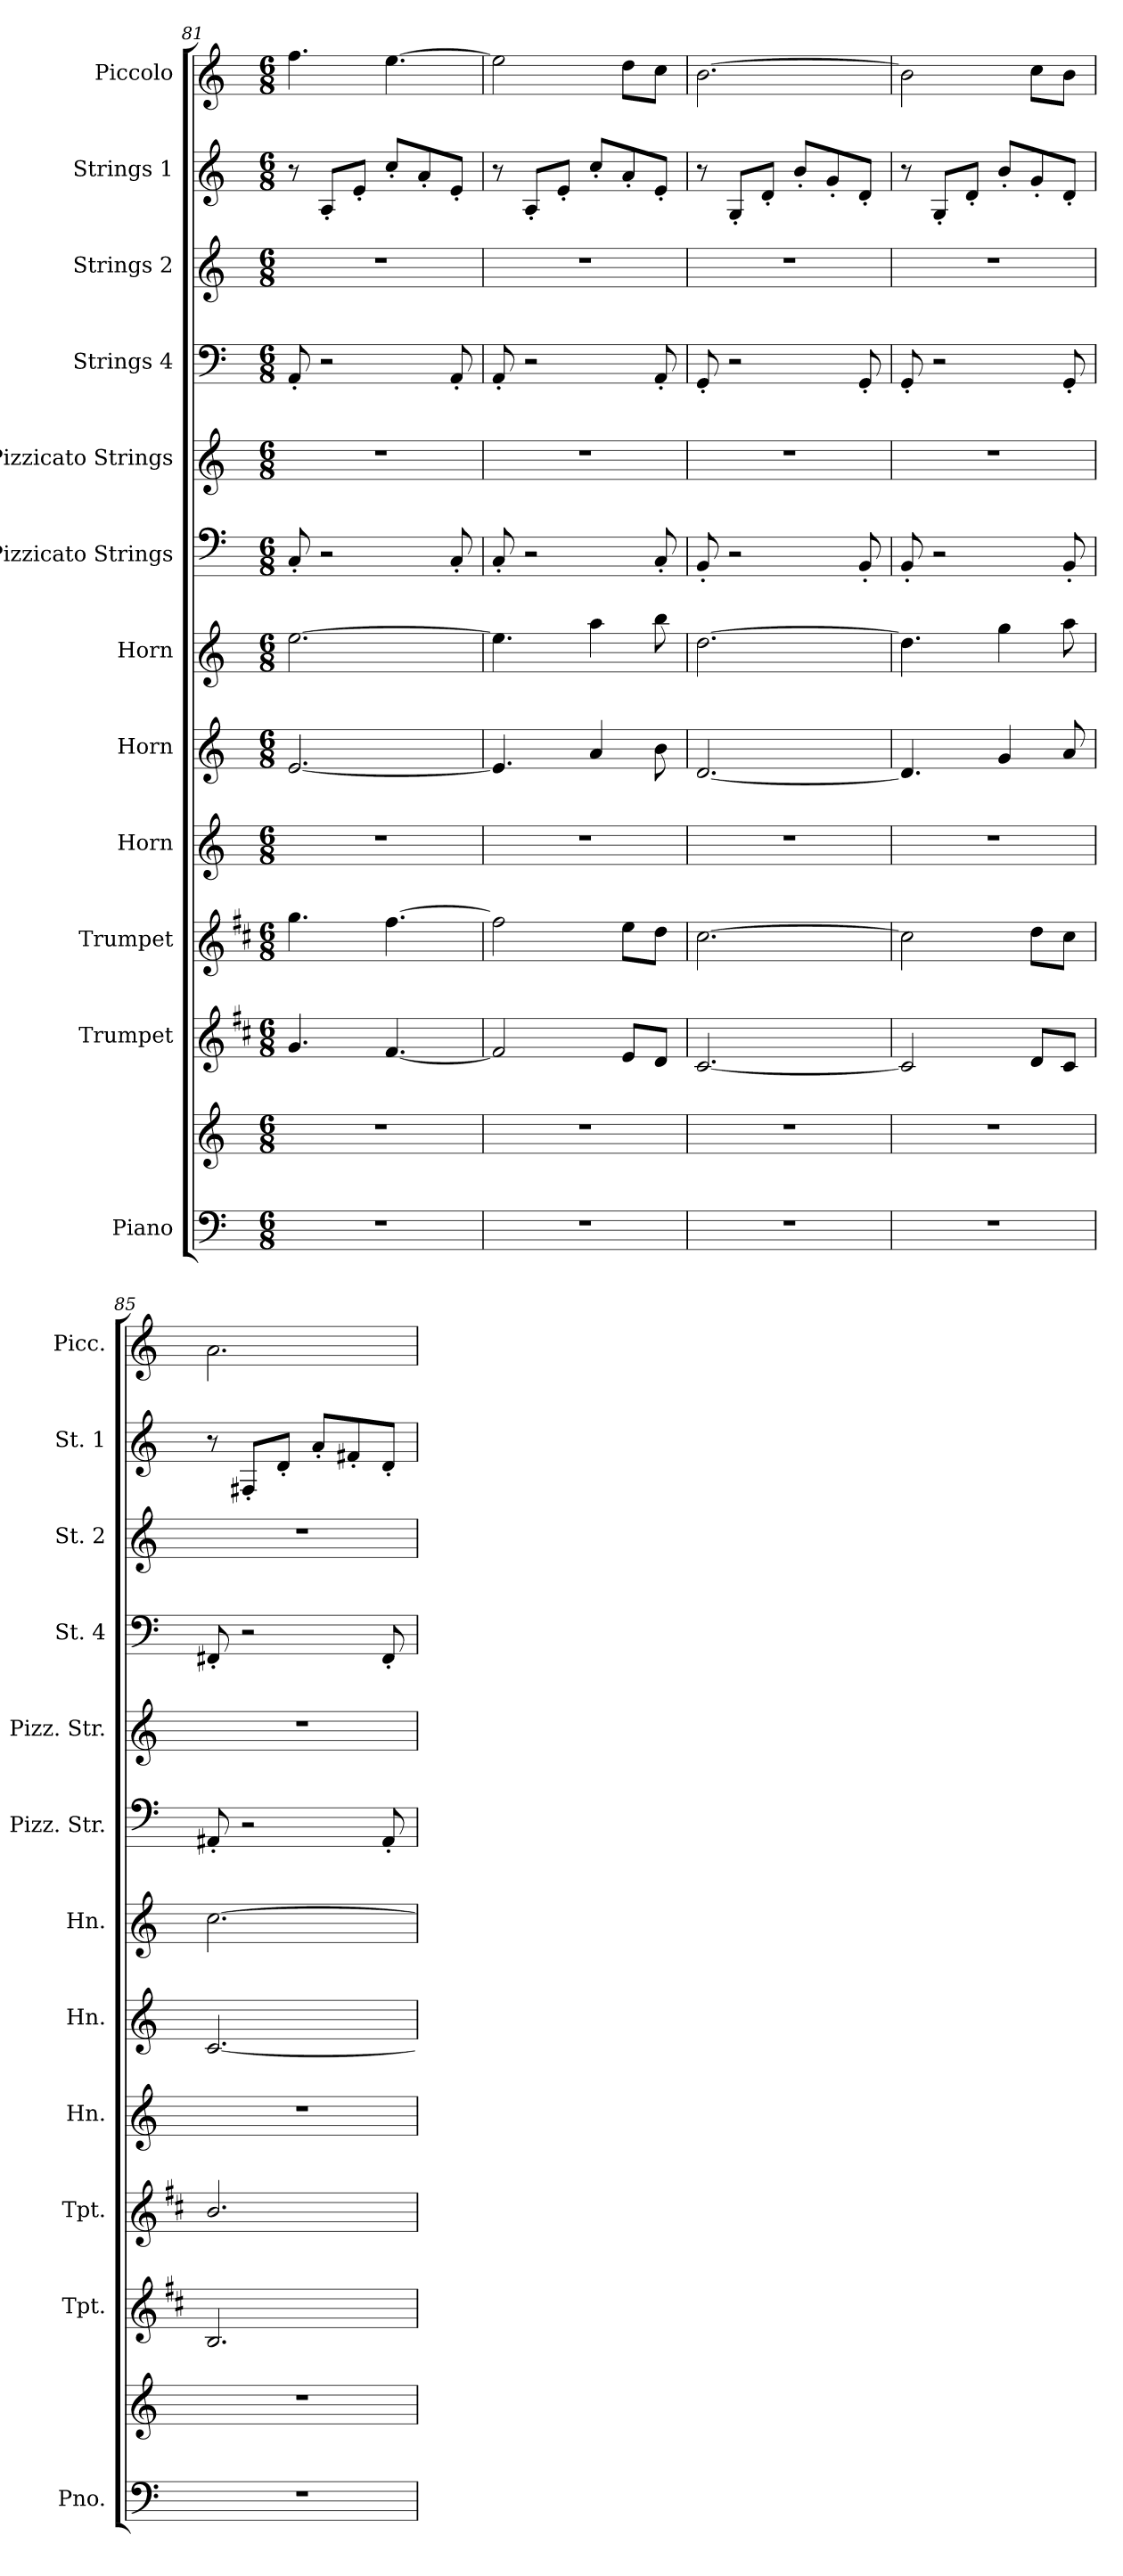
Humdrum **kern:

**kern	**kern	**kern	**kern	**kern	**kern	**kern	**kern	**kern	**kern	**kern	**kern	**kern
*part12	*part12	*part11	*part10	*part9	*part8	*part7	*part6	*part5	*part4	*part3	*part2	*part1
*staff13	*staff12	*staff11	*staff10	*staff9	*staff8	*staff7	*staff6	*staff5	*staff4	*staff3	*staff2	*staff1
*I"Piano	*	*I"Trumpet	*I"Trumpet	*I"Horn	*I"Horn	*I"Horn	*I"Pizzicato Strings	*I"Pizzicato Strings	*I"Strings 4	*I"Strings 2	*I"Strings 1	*I"Piccolo
*I'Pno.	*	*I'Tpt.	*I'Tpt.	*I'Hn.	*I'Hn.	*I'Hn.	*I'Pizz. Str.	*I'Pizz. Str.	*I'St. 4	*I'St. 2	*I'St. 1	*I'Picc.
!!LO:LB:g=z
*clefF4	*clefG2	*clefG2	*clefG2	*clefG2	*clefG2	*clefG2	*clefF5	*clefG2	*clefF4	*clefG2	*clefG2	*clefG2
*	*	*ITrd1c2	*ITrd1c2	*ITrd7c12	*ITrd7c12	*ITrd7c12	*	*	*	*	*	*ITrd-7c-12
*k[]	*k[]	*k[]	*k[]	*k[]	*k[]	*k[]	*k[]	*k[]	*k[]	*k[]	*k[]	*k[]
*M6/8	*M6/8	*M6/8	*M6/8	*M6/8	*M6/8	*M6/8	*M6/8	*M6/8	*M6/8	*M6/8	*M6/8	*M6/8
=81	=81	=81	=81	=81	=81	=81	=81	=81	=81	=81	=81	=81
2.r	2.r	4.f/	4.ff\	2.r	[2.E/	[2.e\	8AA'/	2.r	8AA'/	2.r	8r	4.fff\
.	.	.	.	.	.	.	2r	.	2r	.	8A'/L	.
.	.	.	.	.	.	.	.	.	.	.	8e'/J	.
.	.	[4.e/	[4.ee\	.	.	.	.	.	.	.	8cc'/L	[4.eee\
.	.	.	.	.	.	.	.	.	.	.	8a'/	.
.	.	.	.	.	.	.	8AA'/	.	8AA'/	.	8e'/J	.
=82	=82	=82	=82	=82	=82	=82	=82	=82	=82	=82	=82	=82
2.r	2.r	2e/]	2ee\]	2.r	4.E/]	4.e\]	8AA'/	2.r	8AA'/	2.r	8r	2eee\]
.	.	.	.	.	.	.	2r	.	2r	.	8A'/L	.
.	.	.	.	.	.	.	.	.	.	.	8e'/J	.
.	.	.	.	.	4A/	4a\	.	.	.	.	8cc'/L	.
.	.	8d/L	8dd\L	.	.	.	.	.	.	.	8a'/	8ddd\L
.	.	8c/J	8cc\J	.	8B\	8b\	8AA'/	.	8AA'/	.	8e'/J	8ccc\J
=83	=83	=83	=83	=83	=83	=83	=83	=83	=83	=83	=83	=83
2.r	2.r	[2.B/	[2.b\	2.r	[2.D/	[2.d\	8GG'/	2.r	8GG'/	2.r	8r	[2.bb\
.	.	.	.	.	.	.	2r	.	2r	.	8G'/L	.
.	.	.	.	.	.	.	.	.	.	.	8d'/J	.
.	.	.	.	.	.	.	.	.	.	.	8b'/L	.
.	.	.	.	.	.	.	.	.	.	.	8g'/	.
.	.	.	.	.	.	.	8GG'/	.	8GG'/	.	8d'/J	.
=84	=84	=84	=84	=84	=84	=84	=84	=84	=84	=84	=84	=84
2.r	2.r	2B/]	2b\]	2.r	4.D/]	4.d\]	8GG'/	2.r	8GG'/	2.r	8r	2bb\]
.	.	.	.	.	.	.	2r	.	2r	.	8G'/L	.
.	.	.	.	.	.	.	.	.	.	.	8d'/J	.
.	.	.	.	.	4G/	4g\	.	.	.	.	8b'/L	.
.	.	8c/L	8cc\L	.	.	.	.	.	.	.	8g'/	8ccc\L
.	.	8B/J	8b\J	.	8A/	8a\	8GG'/	.	8GG'/	.	8d'/J	8bb\J
!!LO:PB:g=z
=85	=85	=85	=85	=85	=85	=85	=85	=85	=85	=85	=85	=85
2.r	2.r	2.A/	2.a/	2.r	[2.C/	[2.c\	8FF#X'/	2.r	8FF#X'/	2.r	8r	2.aa\
.	.	.	.	.	.	.	2r	.	2r	.	8F#X'/L	.
.	.	.	.	.	.	.	.	.	.	.	8d'/J	.
.	.	.	.	.	.	.	.	.	.	.	8a'/L	.
.	.	.	.	.	.	.	.	.	.	.	8f#X'/	.
.	.	.	.	.	.	.	8FF#'/	.	8FF#'/	.	8d'/J	.
=	=	=	=	=	=	=	=	=	=	=	=	=
*-	*-	*-	*-	*-	*-	*-	*-	*-	*-	*-	*-	*-
